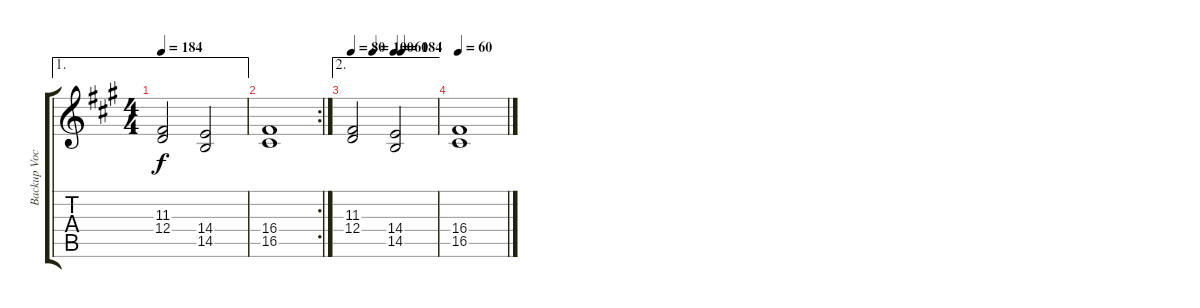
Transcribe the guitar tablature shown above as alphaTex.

\track ("Backup Vocals" "Backup Voc") {instrument synthvoice}
\staff {score tabs}
\tuning (E4 B3 G3 D3 A2 E2) {hide}
\ae 1
\ts (4 4)
\tempo 184
\clef g2
\ks f#minor
(11.3 12.4).2{dy f} (14.4 14.5).2 |
\rc 2
(16.4 16.5).1 |
\ae 2
\tempo 80
\tempo (100 0.25)
\tempo (60 0.5)
\tempo (184 0.5833333333333334)
(11.3 12.4).2 (14.4 14.5).2 |
\tempo 60
(16.4 16.5).1
